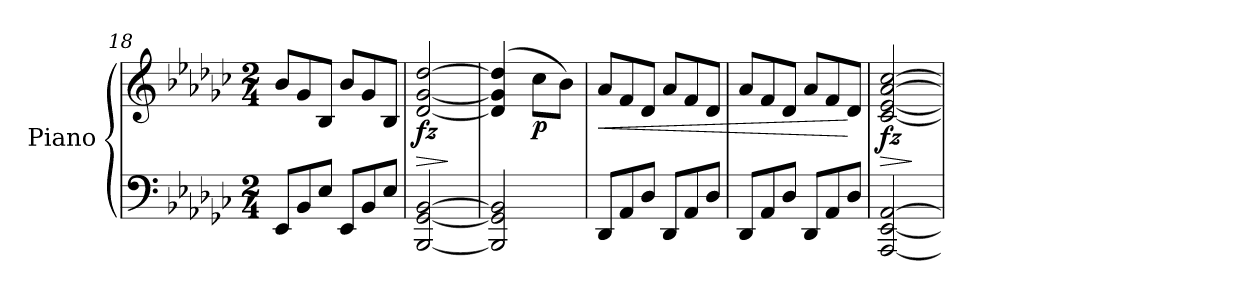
**kern	**kern	**dynam
*part1	*part1	*part1
*staff2	*staff1	*staff1/2
*I"Piano	*	*
*I'Pno	*	*
*clefF4	*clefG2	*
*k[b-e-a-d-g-c-]	*k[b-e-a-d-g-c-]	*
*G-:	*G-:	*
*M2/4	*M2/4	*
*Xtuplet	*Xtuplet	*
=18	=18	=18
12EE-/L	12b-/L	.
12BB-/	12g-/	.
12E-/J	12B-/J	.
12EE-/L	12b-/L	.
12BB-/	12g-/	.
12E-/J	12B-/J	.
=19	=19	=19
!	!	!LO:HP:b
!	!	!LO:DY:n=1:b
[2BBB-/ [2GG-/ [2BB-/	[2d-/ [2g-/ [2dd-/	> fz
.	.	]
=20	=20	=20
2BBB-/] 2GG-/] 2BB-/]	(4d-/] 4g-/] 4dd-/]	.
!	!	!LO:DY:b
.	8cc-\L	p
.	8b-\J)	.
=21	=21	=21
!	!	!LO:HP:b
12DD-/L	12a-/L	<
12AA-/	12f/	.
12D-/J	12d-/J	.
12DD-/L	12a-/L	.
12AA-/	12f/	.
12D-/J	12d-/J	.
=22	=22	=22
12DD-/L	12a-/L	.
12AA-/	12f/	.
12D-/J	12d-/J	.
12DD-/L	12a-/L	.
12AA-/	12f/	.
12D-/J	12d-/J	[
!!LO:LB:g=z
=23	=23	=23
!	!	!LO:HP:b
!	!	!LO:DY:n=1:b
[2AAA-/ [2EE-/ [2AA-/	[2c-/ [2e-/ [2a-/ [2cc-/	> fz
.	.	]
=	=	=
*-	*-	*-
